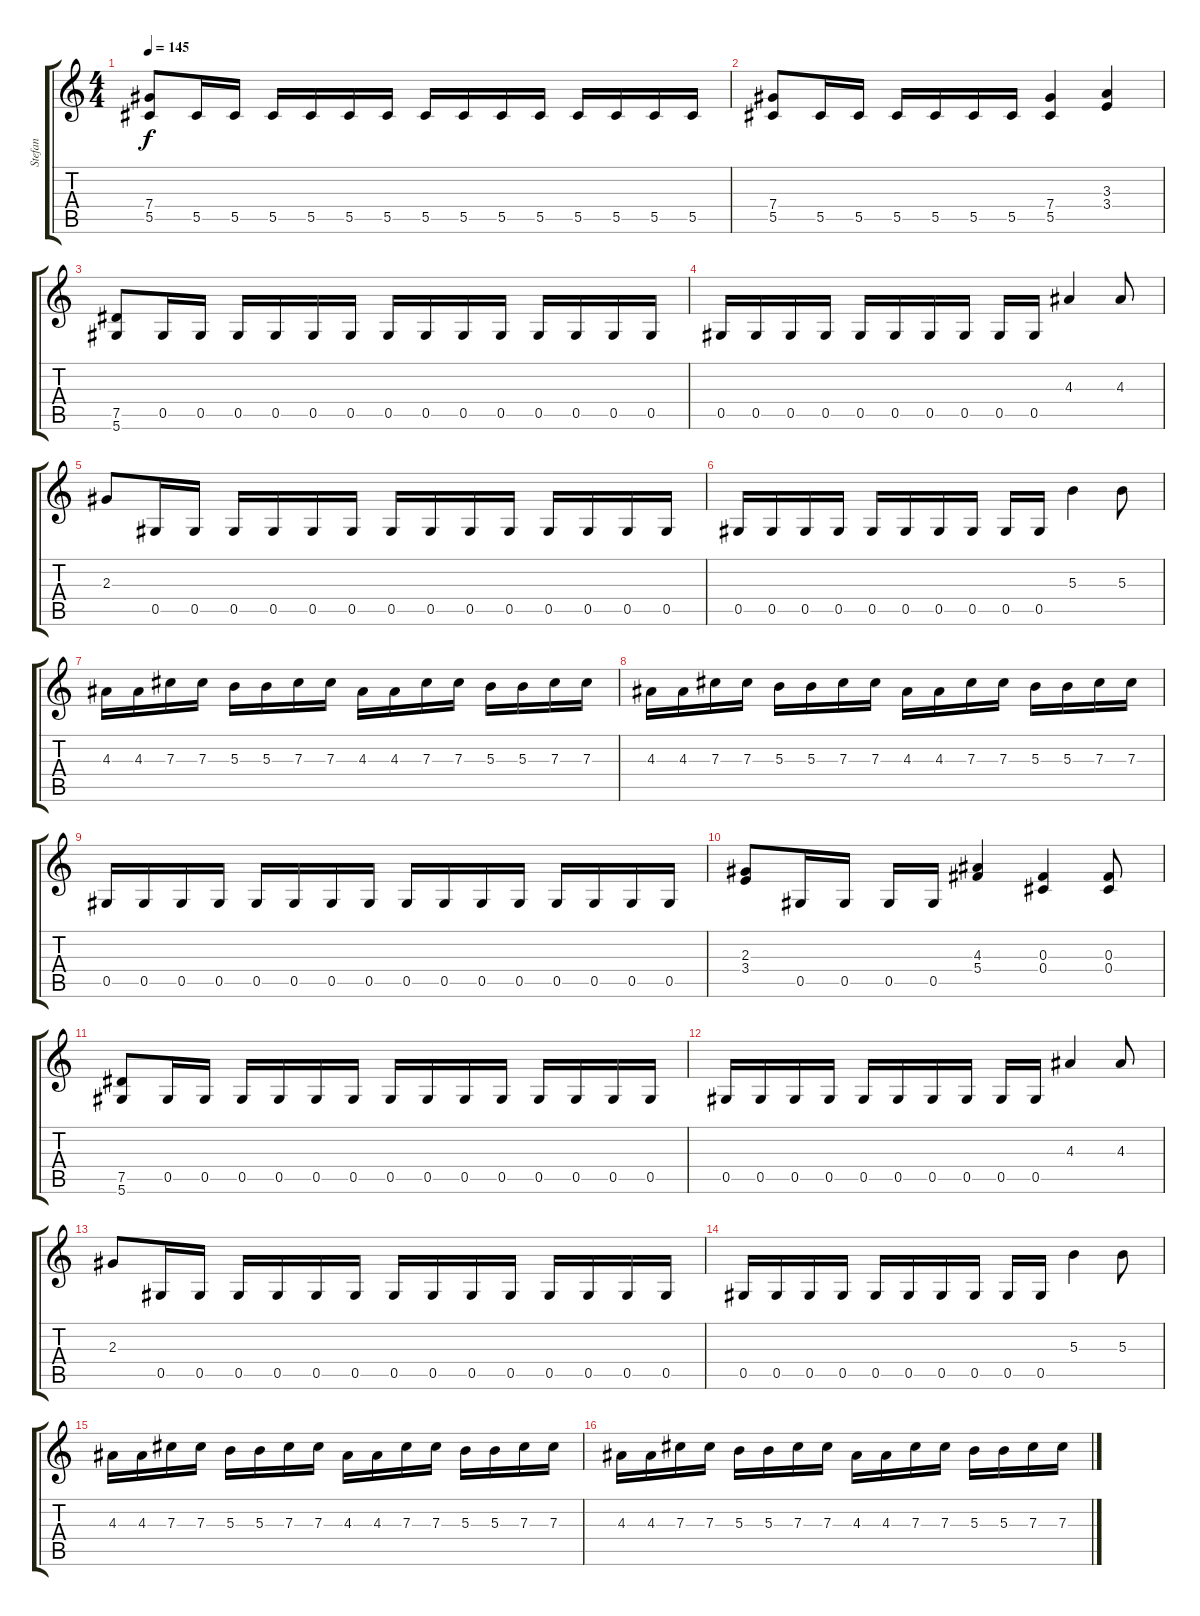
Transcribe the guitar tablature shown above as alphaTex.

\track ("Stefan" "Stefan") {instrument distortionguitar}
\staff {score tabs}
\tuning (Eb4 Bb3 Gb3 Db3 Ab2 Eb2) {hide}
\ts (4 4)
\tempo 145
\clef g2
\ks c
(7.4 5.5).8{dy f} 5.5.16 5.5.16 5.5.16 5.5.16 5.5.16 5.5.16 5.5.16 5.5.16 5.5.16 5.5.16 5.5.16 5.5.16 5.5.16 5.5.16 |
(7.4 5.5).8 5.5.16 5.5.16 5.5.16 5.5.16 5.5.16 5.5.16 (7.4 5.5).4 (3.3 3.4).4 |
(7.5 5.6).8 0.5.16 0.5.16 0.5.16 0.5.16 0.5.16 0.5.16 0.5.16 0.5.16 0.5.16 0.5.16 0.5.16 0.5.16 0.5.16 0.5.16 |
0.5.16 0.5.16 0.5.16 0.5.16 0.5.16 0.5.16 0.5.16 0.5.16 0.5.16 0.5.16 4.3.4 4.3.8 |
2.3.8 0.5.16 0.5.16 0.5.16 0.5.16 0.5.16 0.5.16 0.5.16 0.5.16 0.5.16 0.5.16 0.5.16 0.5.16 0.5.16 0.5.16 |
0.5.16 0.5.16 0.5.16 0.5.16 0.5.16 0.5.16 0.5.16 0.5.16 0.5.16 0.5.16 5.3.4 5.3.8 |
4.3.16 4.3.16 7.3.16 7.3.16 5.3.16 5.3.16 7.3.16 7.3.16 4.3.16 4.3.16 7.3.16 7.3.16 5.3.16 5.3.16 7.3.16 7.3.16 |
4.3.16 4.3.16 7.3.16 7.3.16 5.3.16 5.3.16 7.3.16 7.3.16 4.3.16 4.3.16 7.3.16 7.3.16 5.3.16 5.3.16 7.3.16 7.3.16 |
0.5.16 0.5.16 0.5.16 0.5.16 0.5.16 0.5.16 0.5.16 0.5.16 0.5.16 0.5.16 0.5.16 0.5.16 0.5.16 0.5.16 0.5.16 0.5.16 |
(2.3 3.4).8 0.5.16 0.5.16 0.5.16 0.5.16 (4.3 5.4).4 (0.3 0.4).4 (0.3 0.4).8 |
(7.5 5.6).8 0.5.16 0.5.16 0.5.16 0.5.16 0.5.16 0.5.16 0.5.16 0.5.16 0.5.16 0.5.16 0.5.16 0.5.16 0.5.16 0.5.16 |
0.5.16 0.5.16 0.5.16 0.5.16 0.5.16 0.5.16 0.5.16 0.5.16 0.5.16 0.5.16 4.3.4 4.3.8 |
2.3.8 0.5.16 0.5.16 0.5.16 0.5.16 0.5.16 0.5.16 0.5.16 0.5.16 0.5.16 0.5.16 0.5.16 0.5.16 0.5.16 0.5.16 |
0.5.16 0.5.16 0.5.16 0.5.16 0.5.16 0.5.16 0.5.16 0.5.16 0.5.16 0.5.16 5.3.4 5.3.8 |
4.3.16 4.3.16 7.3.16 7.3.16 5.3.16 5.3.16 7.3.16 7.3.16 4.3.16 4.3.16 7.3.16 7.3.16 5.3.16 5.3.16 7.3.16 7.3.16 |
4.3.16 4.3.16 7.3.16 7.3.16 5.3.16 5.3.16 7.3.16 7.3.16 4.3.16 4.3.16 7.3.16 7.3.16 5.3.16 5.3.16 7.3.16 7.3.16
